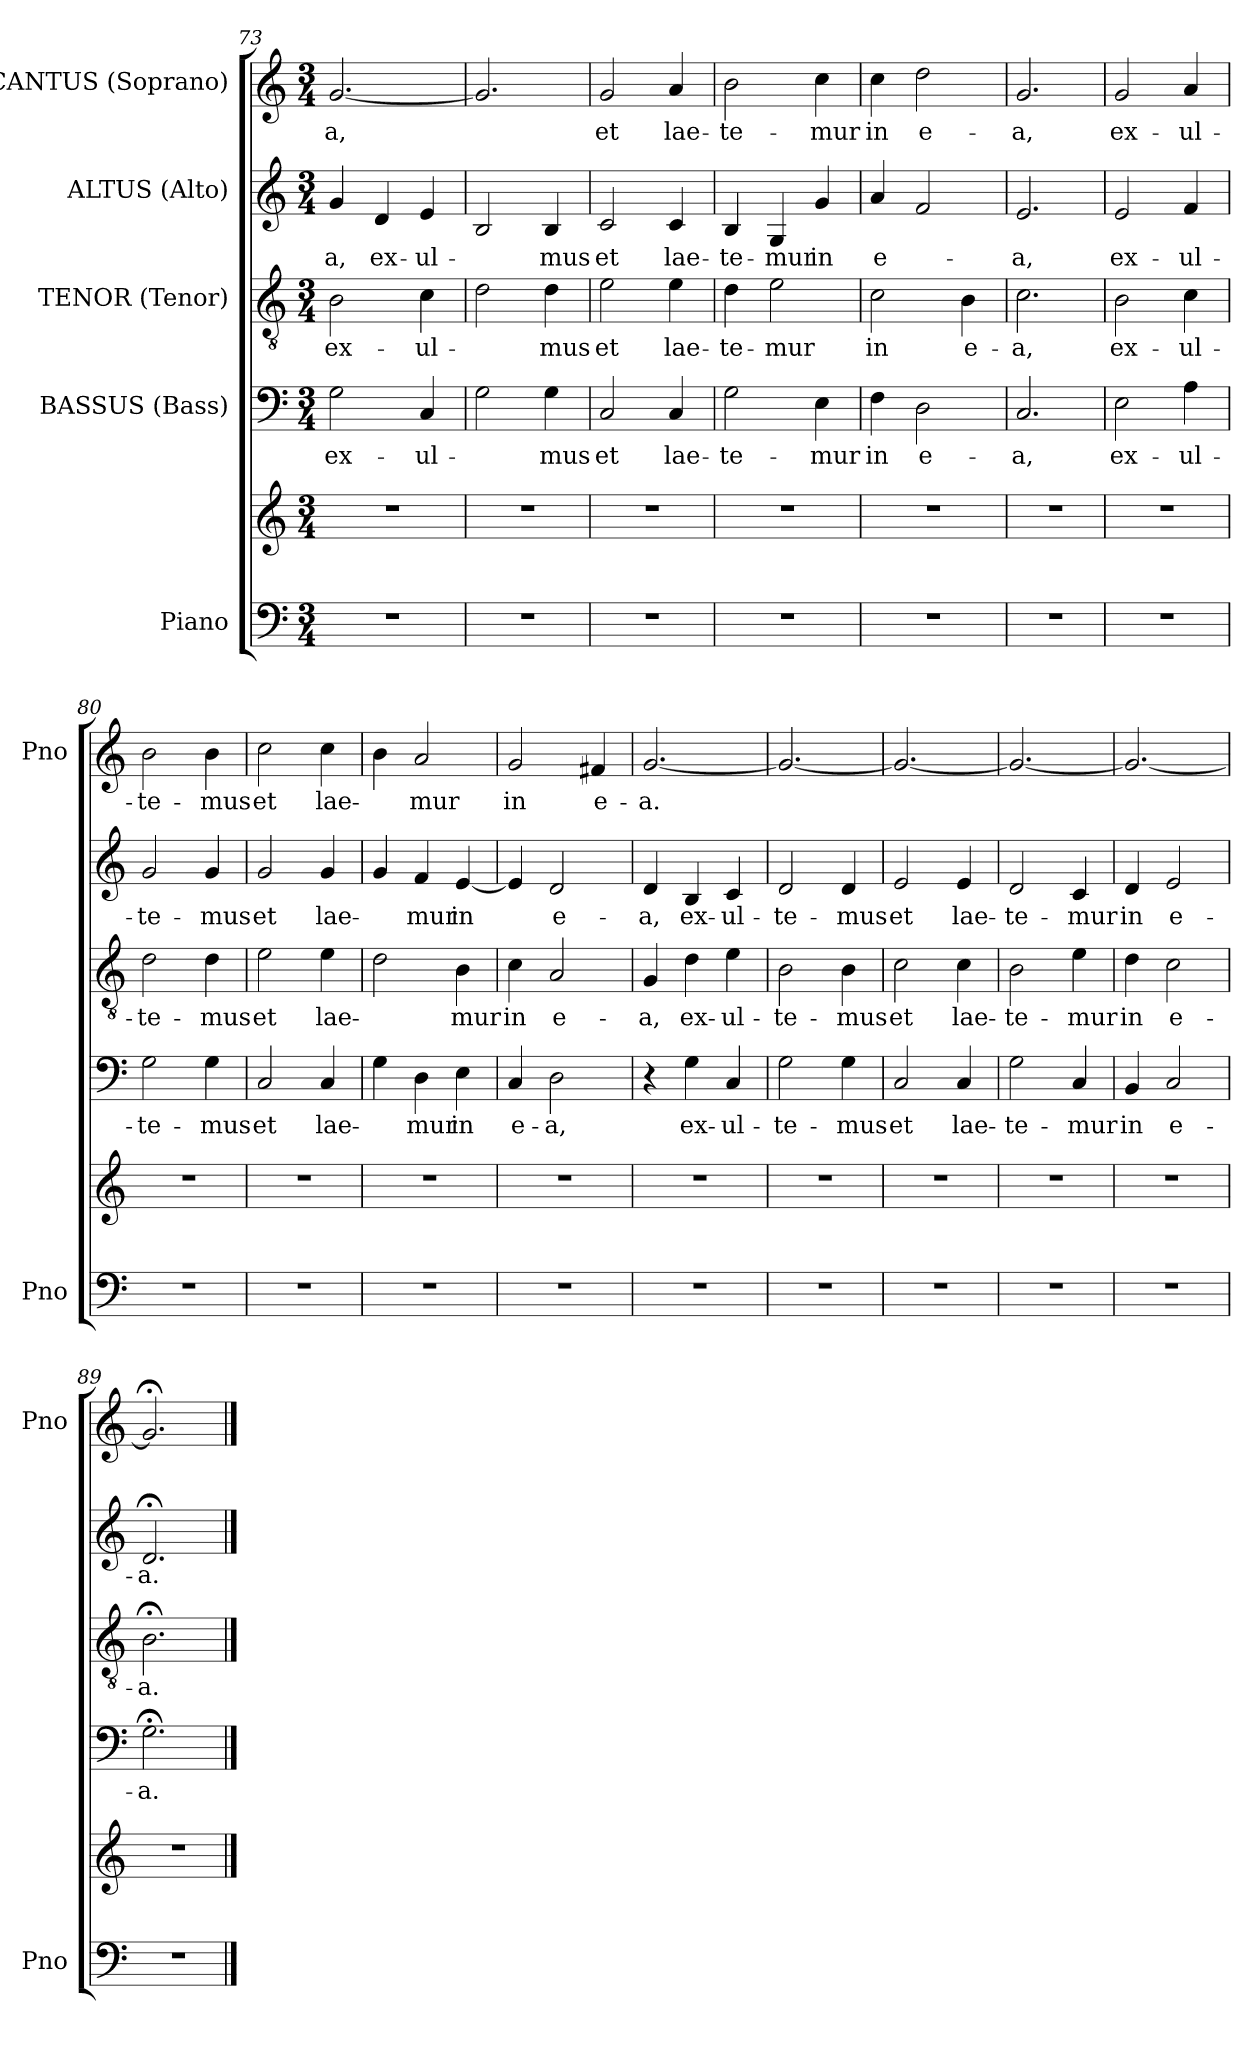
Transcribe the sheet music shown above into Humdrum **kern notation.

**kern	**kern	**kern	**text	**kern	**text	**kern	**text	**kern	**text
*part5	*part5	*part4	*part4	*part3	*part3	*part2	*part2	*part1	*part1
*staff6	*staff5	*staff4	*staff4	*staff3	*staff3	*staff2	*staff2	*staff1	*staff1
*I"Piano	*	*I"BASSUS (Bass)	*	*I"TENOR (Tenor)	*	*I"ALTUS (Alto)	*	*I"CANTUS (Soprano)	*
*I'Pno	*	*	*	*	*	*	*	*I'Pno	*
*clefF4	*clefG2	*clefF4	*	*clefGv2	*	*clefG2	*	*clefG2	*
*k[]	*k[]	*k[]	*	*k[]	*	*k[]	*	*k[]	*
*C:	*C:	*C:	*	*C:	*	*C:	*	*C:	*
*M3/4	*M3/4	*M3/4	*	*M3/4	*	*M3/4	*	*M3/4	*
=73	=73	=73	=73	=73	=73	=73	=73	=73	=73
2.r	2.r	2G\	ex-	2B\	ex-	4g/	-a,	[2.g/	-a,
.	.	.	.	.	.	4d/	ex-	.	.
.	.	4C/	-ul-	4c\	-ul-	4e/	-ul-	.	.
!!LO:PB:g=z
=74	=74	=74	=74	=74	=74	=74	=74	=74	=74
2.r	2.r	2G\	-­	2d\	-­	2B/	-­	2.g/]	.
.	.	4G\	mus	4d\	mus	4B/	mus	.	.
=75	=75	=75	=75	=75	=75	=75	=75	=75	=75
2.r	2.r	2C/	et	2e\	et	2c/	et	2g/	et
.	.	4C/	lae-	4e\	lae-	4c/	lae-	4a/	lae-
=76	=76	=76	=76	=76	=76	=76	=76	=76	=76
2.r	2.r	2G\	-te-	4d\	-te-	4B/	-te-	2b\	-te-
.	.	.	.	2e\	-mur	4G/	-mur	.	.
.	.	4E\	-mur	.	.	4g/	in	4cc\	-mur
=77	=77	=77	=77	=77	=77	=77	=77	=77	=77
2.r	2.r	4F\	in	2c\	in	4a/	e-	4cc\	in
.	.	2D\	e-	.	.	2f/	.	2dd\	e-
.	.	.	.	4B\	e-	.	.	.	.
=78	=78	=78	=78	=78	=78	=78	=78	=78	=78
2.r	2.r	2.C/	-a,	2.c\	-a,	2.e/	-a,	2.g/	-a,
=79	=79	=79	=79	=79	=79	=79	=79	=79	=79
2.r	2.r	2E\	ex-	2B\	ex-	2e/	ex-	2g/	ex-
.	.	4A\	-ul-	4c\	-ul-	4f/	-ul-	4a/	-ul-
=80	=80	=80	=80	=80	=80	=80	=80	=80	=80
2.r	2.r	2G\	-te-	2d\	-te-	2g/	-te-	2b\	-te-
.	.	4G\	-mus	4d\	-mus	4g/	-mus	4b\	-mus
=81	=81	=81	=81	=81	=81	=81	=81	=81	=81
2.r	2.r	2C/	et	2e\	et	2g/	et	2cc\	et
.	.	4C/	lae-	4e\	lae-	4g/	lae-	4cc\	lae-
!!LO:LB:g=z
=82	=82	=82	=82	=82	=82	=82	=82	=82	=82
2.r	2.r	4G\	-­	2d\	-­	4g/	-­	4b\	-­
.	.	4D\	mur	.	.	4f/	mur	2a/	mur
.	.	4E\	in	4B\	mur	[4e/	in	.	.
=83	=83	=83	=83	=83	=83	=83	=83	=83	=83
2.r	2.r	4C/	e-	4c\	in	4e/]	.	2g/	in
.	.	2D\	-a,	2A/	e-	2d/	e-	.	.
.	.	.	.	.	.	.	.	4f#X/	e-
=84	=84	=84	=84	=84	=84	=84	=84	=84	=84
2.r	2.r	4r	.	4G/	-a,	4d/	-a,	[2.g/	-a.
.	.	4G\	ex-	4d\	ex-	4B/	ex-	.	.
.	.	4C/	-ul-	4e\	-ul-	4c/	-ul-	.	.
=85	=85	=85	=85	=85	=85	=85	=85	=85	=85
2.r	2.r	2G\	-te-	2B\	-te-	2d/	-te-	2.g/_	.
.	.	4G\	-mus	4B\	-mus	4d/	-mus	.	.
=86	=86	=86	=86	=86	=86	=86	=86	=86	=86
2.r	2.r	2C/	et	2c\	et	2e/	et	2.g/_	.
.	.	4C/	lae-	4c\	lae-	4e/	lae-	.	.
=87	=87	=87	=87	=87	=87	=87	=87	=87	=87
2.r	2.r	2G\	-te-	2B\	-te-	2d/	-te-	2.g/_	.
.	.	4C/	-mur	4e\	-mur	4c/	-mur	.	.
=88	=88	=88	=88	=88	=88	=88	=88	=88	=88
2.r	2.r	4BB/	in	4d\	in	4d/	in	2.g/_	.
.	.	2C/	e-	2c\	e-	2e/	e-	.	.
=89	=89	=89	=89	=89	=89	=89	=89	=89	=89
2.r	2.r	2.G;<\	-a.	2.B;<\	-a.	2.d;</	-a.	2.g;</]	.
==	==	==	==	==	==	==	==	==	==
*-	*-	*-	*-	*-	*-	*-	*-	*-	*-
